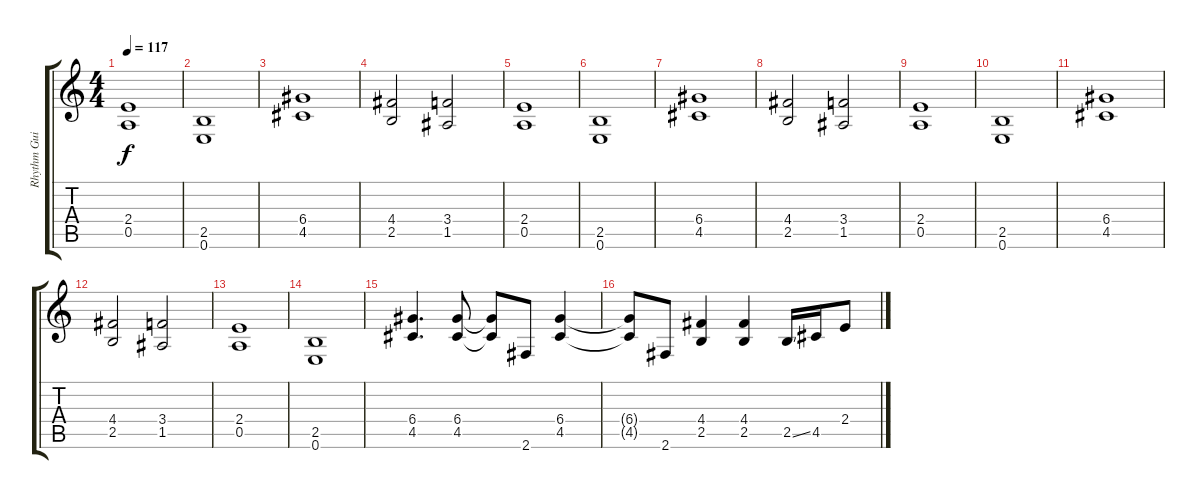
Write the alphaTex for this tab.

\track ("Rhythm Guitar" "Rhythm Gui") {instrument distortionguitar}
\staff {score tabs}
\tuning (E4 B3 G3 D3 A2 E2) {hide}
\ts (4 4)
\tempo 117
\clef g2
\ks c
(2.4 0.5).1{dy f} |
(2.5 0.6).1 |
(6.4 4.5).1 |
(4.4 2.5).2 (3.4 1.5).2 |
(2.4 0.5).1 |
(2.5 0.6).1 |
(6.4 4.5).1 |
(4.4 2.5).2 (3.4 1.5).2 |
(2.4 0.5).1 |
(2.5 0.6).1 |
(6.4 4.5).1 |
(4.4 2.5).2 (3.4 1.5).2 |
(2.4 0.5).1 |
(2.5 0.6).1 |
(6.4 4.5).4{d} (6.4 4.5).8 (6.4{t} 4.5{t}).8 2.6.8 (6.4 4.5).4 |
(6.4{t} 4.5{t}).8 2.6.8 (4.4 2.5).4 (4.4 2.5).4 2.5{ss}.16 4.5.16 2.4.8
